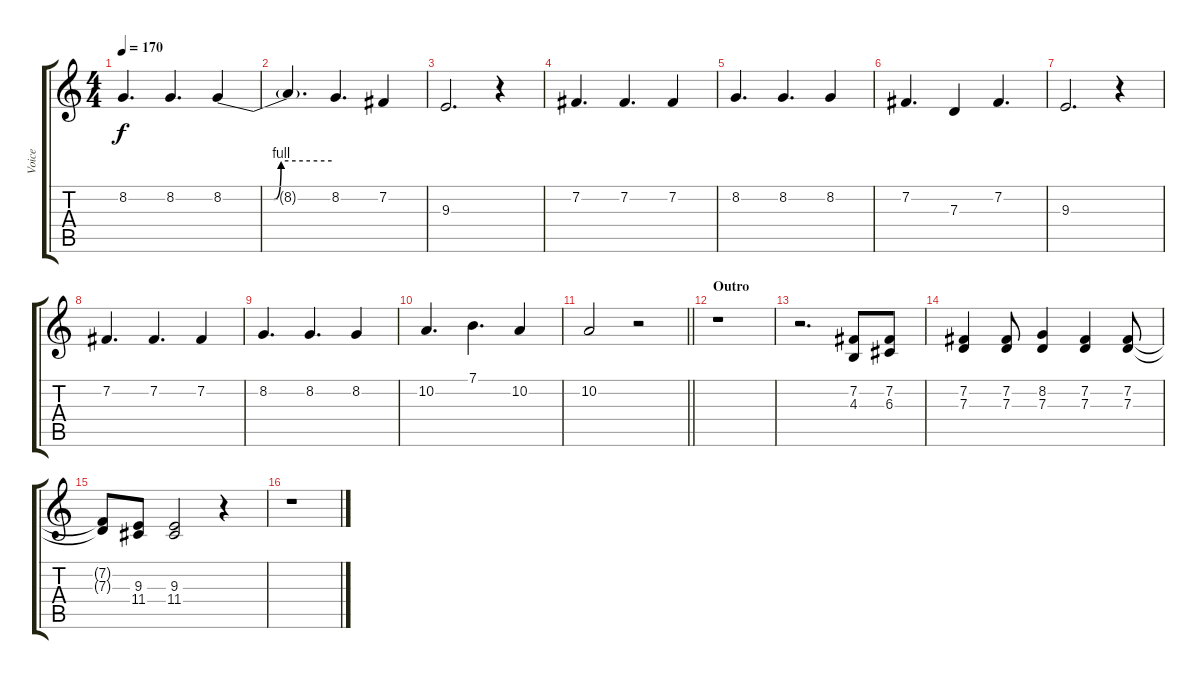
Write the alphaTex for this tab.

\track ("Voice" "Voice") {instrument lead2sawtooth}
\staff {score tabs}
\tuning (E4 B3 G3 D3 A2 E2) {hide}
\ts (4 4)
\tempo 170
\clef g2
\ks c
8.2.4{d dy f} 8.2.4{d} 8.2{be (custom 0 0 28 0 32 4 60 4)}.4 |
8.2{t}.4{d} 8.2.4{d} 7.2.4 |
9.3.2{d} r.4 |
7.2.4{d} 7.2.4{d} 7.2.4 |
8.2.4{d} 8.2.4{d} 8.2.4 |
7.2.4{d} 7.3.4 7.2.4{d} |
9.3.2{d} r.4 |
7.2.4{d} 7.2.4{d} 7.2.4 |
8.2.4{d} 8.2.4{d} 8.2.4 |
10.2.4{d} 7.1.4{d} 10.2.4 |
\barLineRight lightlight
10.2.2 r.2 |
\section ("" "Outro")
r.1 |
r.2{d} (7.2 4.3).8 (7.2 6.3).8 |
(7.2 7.3).4 (7.2 7.3).8 (8.2 7.3).4 (7.2 7.3).4 (7.2 7.3).8 |
(7.2{t} 7.3{t}).8 (9.3 11.4).8 (9.3 11.4).2 r.4 |
r.1
